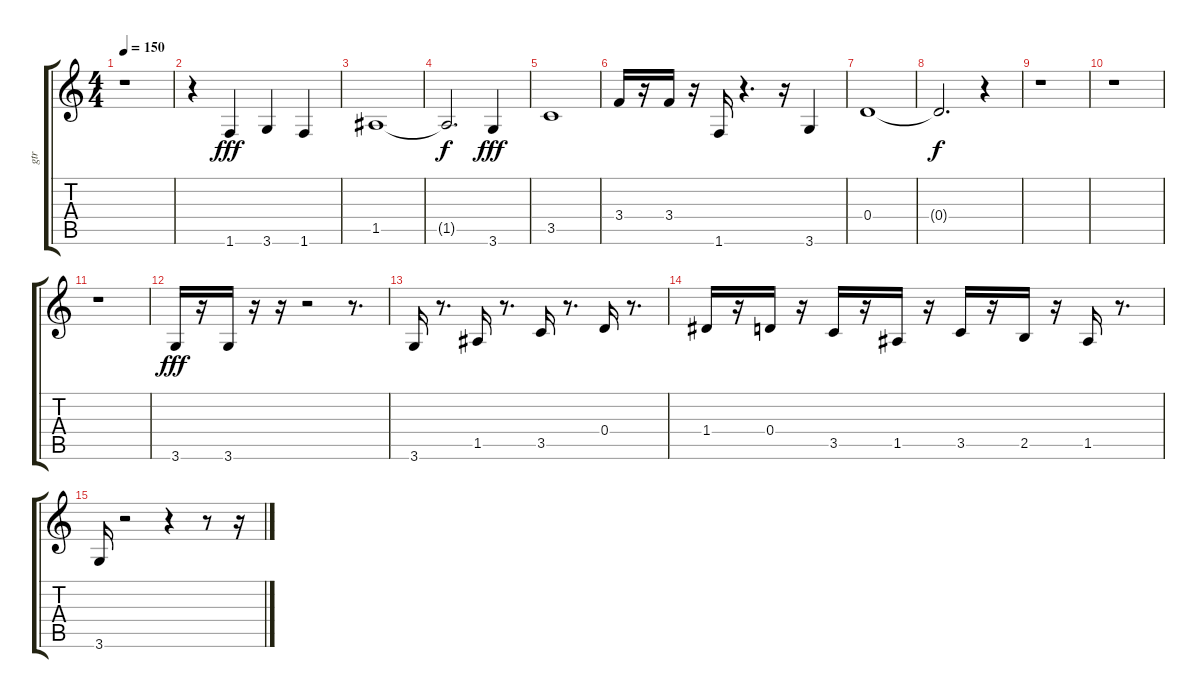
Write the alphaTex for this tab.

\track ("gtr" "gtr") {instrument distortionguitar}
\staff {score tabs}
\tuning (E4 B3 G3 D3 A2 E2) {hide}
\ts (4 4)
\tempo 150
\clef g2
\ks c
r.1{dy fff} |
r.4 1.6.4 3.6.4 1.6.4 |
1.5.1 |
1.5{t}.2{d dy f} 3.6.4{dy fff} |
3.5.1 |
3.4.16 r.16 3.4.16 r.16 1.6.16 r.4{d} r.16 3.6.4 |
0.4.1 |
0.4{t}.2{d dy f} r.4 |
r.1 |
r.1 |
r.1 |
3.6.16{dy fff} r.16 3.6.16 r.16 r.16 r.2 r.8{d} |
3.6.16 r.8{d} 1.5.16 r.8{d} 3.5.16 r.8{d} 0.4.16 r.8{d} |
1.4.16 r.16 0.4.16 r.16 3.5.16 r.16 1.5.16 r.16 3.5.16 r.16 2.5.16 r.16 1.5.16 r.8{d} |
3.6.16 r.2 r.4 r.8 r.16
